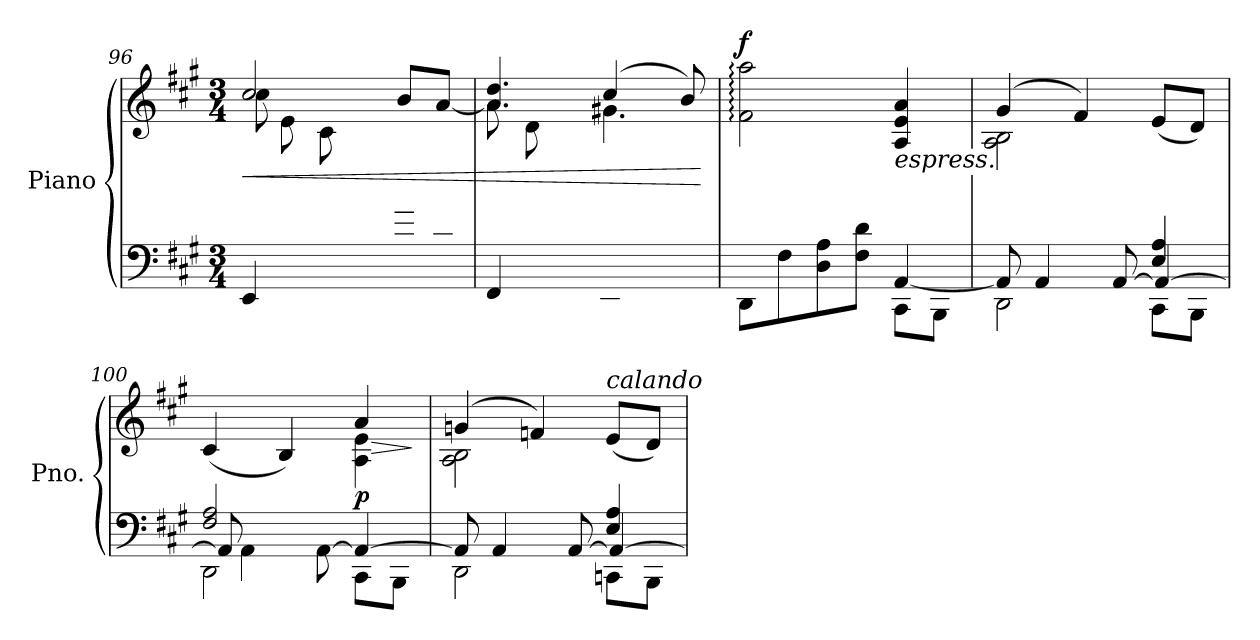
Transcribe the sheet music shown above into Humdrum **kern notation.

**kern	**kern	**dynam
*part1	*part1	*part1
*staff2	*staff1	*staff1/2
*I"Piano	*	*
*I'Pno.	*	*
*clefF4	*clefG2	*
*k[f#c#g#]	*k[f#c#g#]	*
*M3/4	*M3/4	*
=96	=96	=96
*^	*	*
!	!	!	!LO:HP:b
*	*	*^	*
4.ryy	4EE/	2cc#/	(>8cc#\L	<
.	.	.	8e\	.
.	2ryy	.	8c#\	.
8E/	.	.	4.ryy	.
8gn/	.	8b/L	.	.
8c#/J)	.	[8a/J	.	.
=97	=97	=97	=97	=97
*	*	*	*^	*
4FF#/	4ryy	4.a/] 4.dd/	4.ryy	(<8a\L	.
.	.	.	.	8d\	.
2ryy	8A/	.	.	2ryy	.
.	8EE/	(>4cc#/	4.g#X\	.	.
.	8E/	.	.	.	.
.	8G#X/J)	8b/)	.	.	.
*v	*v	*	*	*	*
*	*v	*v	*v	*
.	.	[
=98	=98	=98
*^	*^	*
!	!	!	!	!LO:DY:a
8DD\L	2ryy	2f#\: 2aa\:	2ryy	f
8F#\	.	.	.	.
8D\ 8A\	.	.	.	.
8F#\ 8d\J	.	.	.	.
!	!	!LO:TX:b:i:t=espress.	!	!
8CC#\L	[4AA/	4A/ 4e/ 4a/	4ryy	.
8BBB\J	.	.	.	.
=99	=99	=99	=99	=99
*	*^	*	*	*
2ryy	2DD\	8AA/]	(>4g#/	2A\ 2B\	.
.	.	4AA/	.	.	.
.	.	.	4f#/)	.	.
.	.	[8AA/	.	.	.
4E/ 4A/	8CC#\L	4AA/_	(>8e/L	4ryy	.
.	8BBB\J	.	8d/J)	.	.
!!LO:LB:g=z	!!
=100	=100	=100	=100	=100	=100
2F#/ 2A/	2DD\	8AA/]	(>4c#/	2ryy	.
.	.	4AA\	.	.	.
.	.	.	4B/)	.	.
.	.	[8AA\	.	.	.
!	!	!	!	!	!LO:HP:b
!	!	!	!	!	!LO:DY:n=1:b
4ryy	8CC#\L	4AA/_	4a/	4A\ 4e\	> p
.	8BBB\J	.	.	.	.
*v	*v	*v	*	*	*
*	*v	*v	*
.	.	]
=101	=101	=101
*^	*^	*
*	*^	*	*	*
2ryy	2DD\	8AA/]	(>4gn/	2A\ 2B\	.
.	.	4AA/	.	.	.
.	.	.	4fn/)	.	.
.	.	[8AA/	.	.	.
!	!	!	!LO:TX:a:i:t=calando	!	!
4E/ 4A/	8CCn\L	4AA/_	(>8e/L	4ryy	.
.	8BBB\J	.	8d/J)	.	.
*v	*v	*v	*	*	*
*	*v	*v	*
=	=	=
*-	*-	*-
